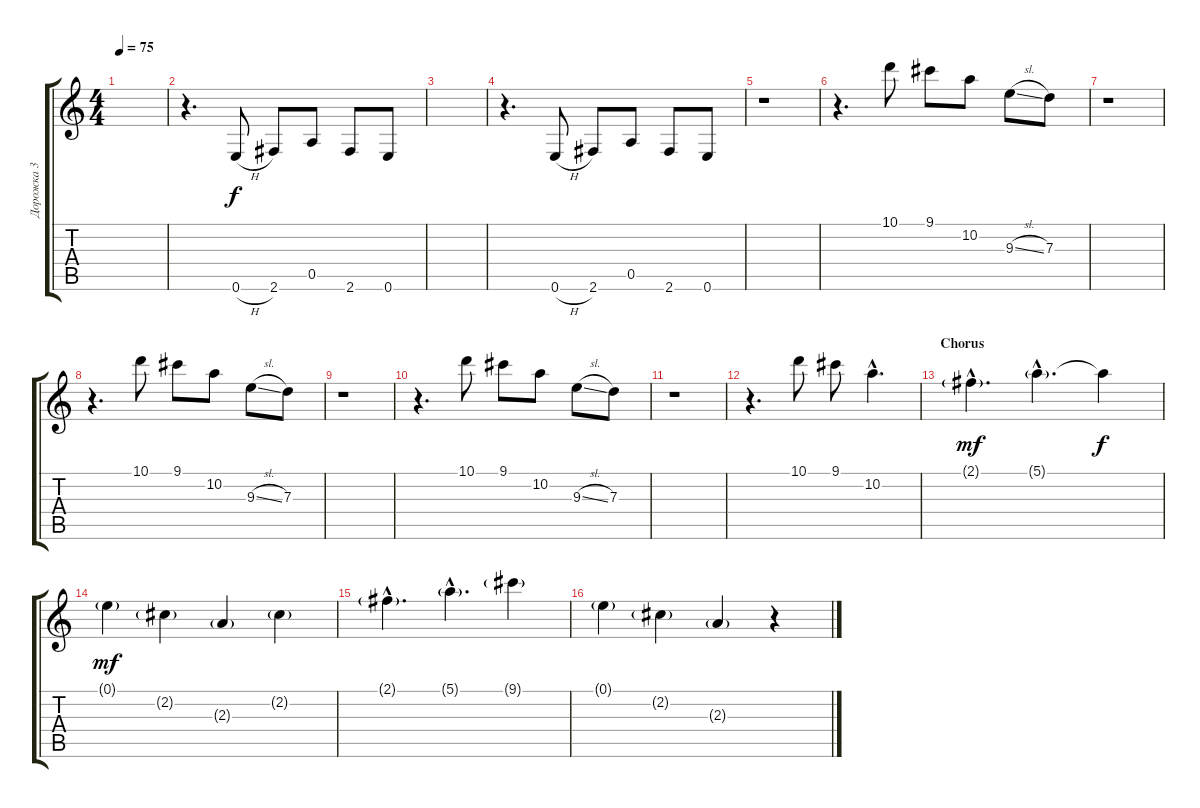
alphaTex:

\track ("Дорожка 3" "Дорожка 3") {instrument electricguitarjazz}
\staff {score tabs}
\tuning (E4 B3 G3 D3 A2 E2) {hide}
\ts (4 4)
\tempo 75
\clef g2
\ks c
|
r.4{d} 0.6{h}.8 2.6.8 0.5.8 2.6.8 0.6.8 |
|
r.4{d} 0.6{h}.8 2.6.8 0.5.8 2.6.8 0.6.8 |
r.1 |
r.4{d} 10.1.8 9.1.8 10.2.8 9.3{sl}.8 7.3.8 |
r.1 |
r.4{d} 10.1.8 9.1.8 10.2.8 9.3{sl}.8 7.3.8 |
r.1 |
r.4{d} 10.1.8 9.1.8 10.2.8 9.3{sl}.8 7.3.8 |
r.1 |
r.4{d} 10.1.8 9.1.8 10.2{hac}.4{d} |
\section ("" "Chorus")
2.1{g hac}.4{d dy mf} 5.1{g hac}.4{d} 5.1{t}.4{dy f} |
0.1{g}.4{dy mf} 2.2{g}.4 2.3{g}.4 2.2{g}.4 |
2.1{g hac}.4{d} 5.1{g hac}.4{d} 9.1{g}.4 |
0.1{g}.4 2.2{g}.4 2.3{g}.4 r.4
